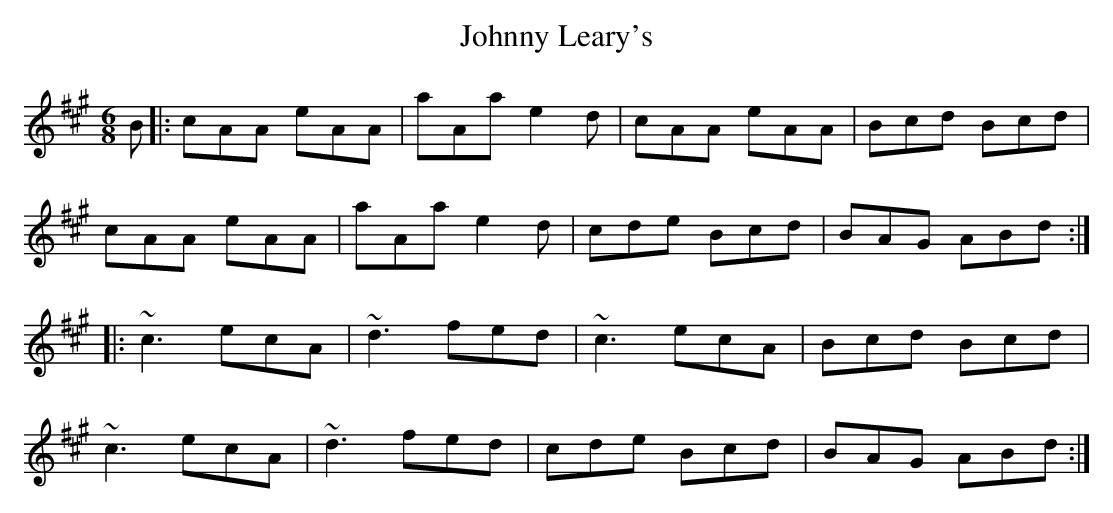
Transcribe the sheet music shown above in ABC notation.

X:1
T: Johnny Leary's
M: 6/8
L: 1/8
K: Amaj
B|: cAA eAA|aAa e2d|cAA eAA|Bcd Bcd|
cAA eAA|aAa e2d|cde Bcd| BAG ABd:|
|: ~c3 ecA| ~d3 fed | ~c3 ecA| Bcd Bcd|
~c3 ecA| ~d3 fed |cde Bcd| BAG ABd:|]
